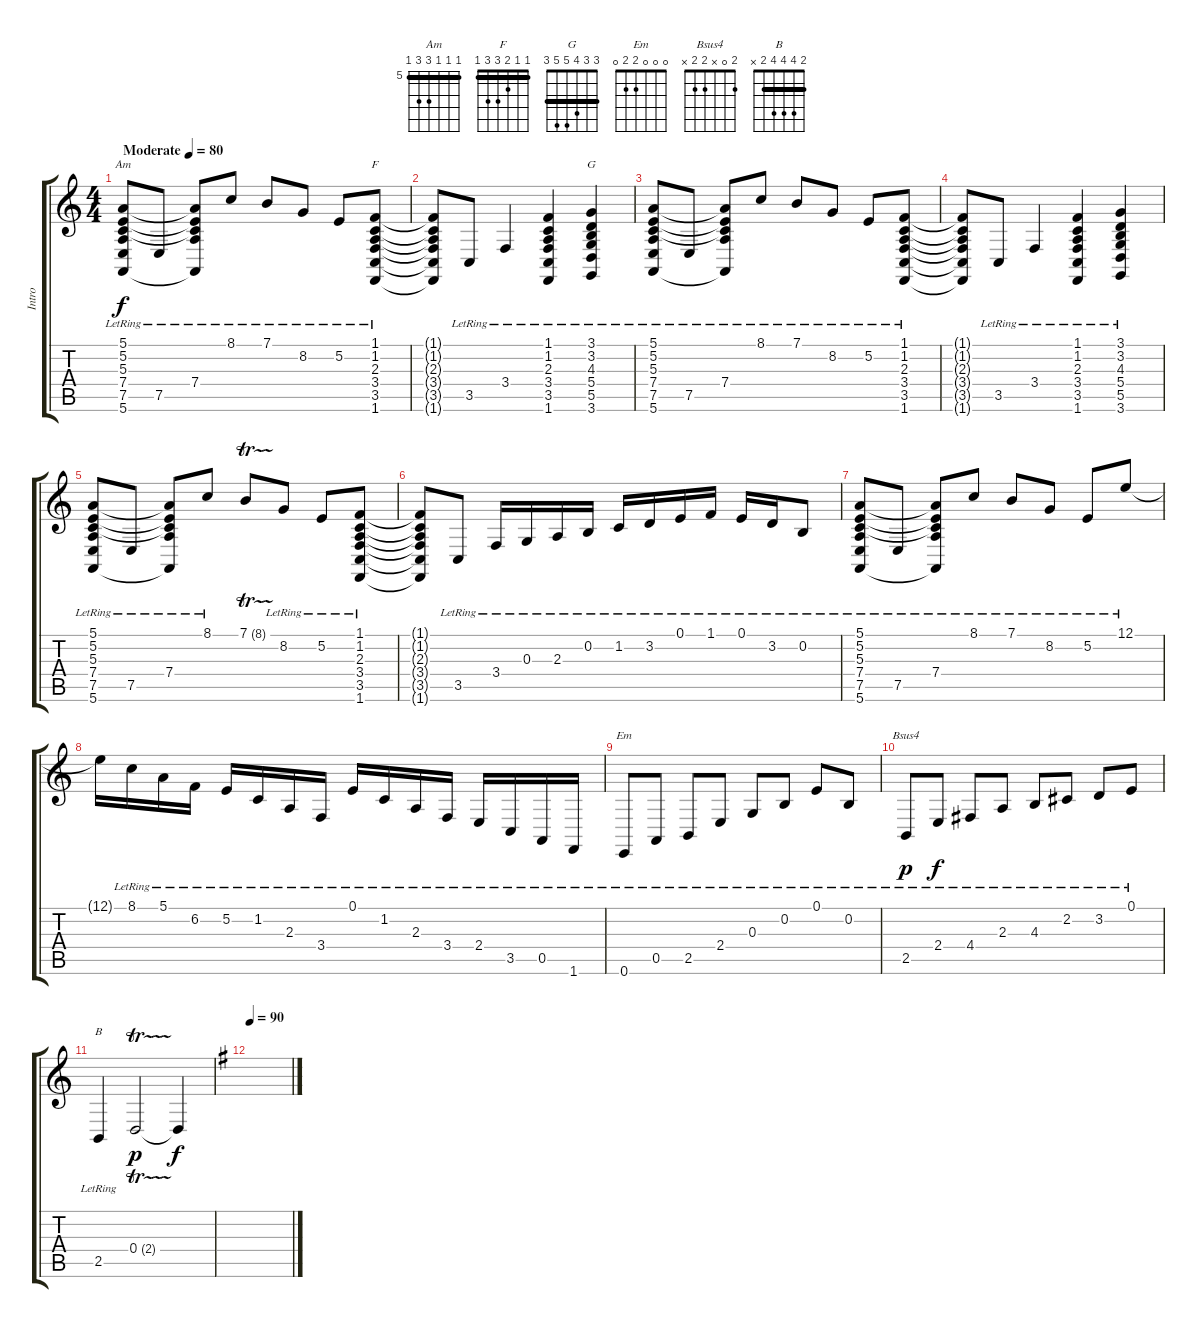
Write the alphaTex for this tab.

\track ("Intro" "Intro") {instrument harpsichord}
\staff {score tabs}
\tuning (E4 B3 G3 D3 A2 E2) {hide}
\chord ("Am" 5 5 5 7 7 5) {firstfret 5 barre 5}
\chord ("F" 1 1 2 3 3 1) {barre 1}
\chord ("G" 3 3 4 5 5 3) {barre 3}
\chord ("Em" 0 0 0 2 2 0)
\chord ("Bsus4" 2 0 x 2 2 x)
\chord ("B" 2 4 4 4 2 x) {barre 2}
\ts (4 4)
\tempo (80 "Moderate")
\clef g2
\ks c
(5.1{lr} 5.2{lr} 5.3{lr} 7.4{lr} 7.5{lr} 5.6{lr}).8{ch "Am" dy f instrument harpsichord} 7.5{lr}.8 (5.1{t} 5.2{t} 5.3{t} 7.4{lr} 5.6{t}).8 8.1{lr}.8 7.1{lr}.8 8.2{lr}.8 5.2{lr}.8 (1.1{lr} 1.2{lr} 2.3{lr} 3.4{lr} 3.5{lr} 1.6{lr}).8{ch "F"} |
(1.1{t} 1.2{t} 2.3{t} 3.4{t} 3.5{t} 1.6{t}).8 3.5{lr}.8 3.4{lr}.4 (1.1{lr} 1.2{lr} 2.3{lr} 3.4{lr} 3.5{lr} 1.6{lr}).4 (3.1{lr} 3.2{lr} 4.3{lr} 5.4{lr} 5.5{lr} 3.6{lr}).4{ch "G"} |
(5.1{lr} 5.2{lr} 5.3{lr} 7.4{lr} 7.5{lr} 5.6{lr}).8 7.5{lr}.8 (5.1{t} 5.2{t} 5.3{t} 7.4{lr} 5.6{t}).8 8.1{lr}.8 7.1{lr}.8 8.2{lr}.8 5.2{lr}.8 (1.1{lr} 1.2{lr} 2.3{lr} 3.4{lr} 3.5{lr} 1.6{lr}).8 |
(1.1{t} 1.2{t} 2.3{t} 3.4{t} 3.5{t} 1.6{t}).8 3.5{lr}.8 3.4{lr}.4 (1.1{lr} 1.2{lr} 2.3{lr} 3.4{lr} 3.5{lr} 1.6{lr}).4 (3.1{lr} 3.2{lr} 4.3{lr} 5.4{lr} 5.5{lr} 3.6{lr}).4 |
(5.1{lr} 5.2{lr} 5.3{lr} 7.4{lr} 7.5{lr} 5.6{lr}).8 7.5{lr}.8 (5.1{t} 5.2{t} 5.3{t} 7.4{lr} 5.6{t}).8 8.1{lr}.8 7.1{tr (8 32)}.8 8.2{lr}.8 5.2{lr}.8 (1.1{lr} 1.2{lr} 2.3{lr} 3.4{lr} 3.5{lr} 1.6{lr}).8 |
(1.1{t} 1.2{t} 2.3{t} 3.4{t} 3.5{t} 1.6{t}).8 3.5{lr}.8 3.4{lr}.16 0.3{lr}.16 2.3{lr}.16 0.2{lr}.16 1.2{lr}.16 3.2{lr}.16 0.1{lr}.16 1.1{lr}.16 0.1{lr}.16 3.2{lr}.16 0.2{lr}.8 |
(5.1{lr} 5.2{lr} 5.3{lr} 7.4{lr} 7.5{lr} 5.6{lr}).8 7.5{lr}.8 (5.1{t} 5.2{t} 5.3{t} 7.4{lr} 5.6{t}).8 8.1{lr}.8 7.1{lr}.8 8.2{lr}.8 5.2{lr}.8 12.1{lr}.8 |
12.1{t}.16 8.1{lr}.16 5.1{lr}.16 6.2{lr}.16 5.2{lr}.16 1.2{lr}.16 2.3{lr}.16 3.4{lr}.16 0.1{lr}.16 1.2{lr}.16 2.3{lr}.16 3.4{lr}.16 2.4{lr}.16 3.5{lr}.16 0.5{lr}.16 1.6{lr}.16 |
0.6{lr}.8{ch "Em"} 0.5{lr}.8 2.5{lr}.8 2.4{lr}.8 0.3{lr}.8 0.2{lr}.8 0.1{lr}.8 0.2{lr}.8 |
2.5{lr}.8{ch "Bsus4" dy p} 2.4{lr}.8{dy f} 4.4{lr}.8 2.3{lr}.8 4.3{lr}.8 2.2{lr}.8 3.2{lr}.8 0.1{lr}.8 |
2.5{lr}.4{ch "B"} 0.4{tr (2 32)}.2{dy p} 0.4{t}.4{dy f} |
\tempo 90
\ks g
